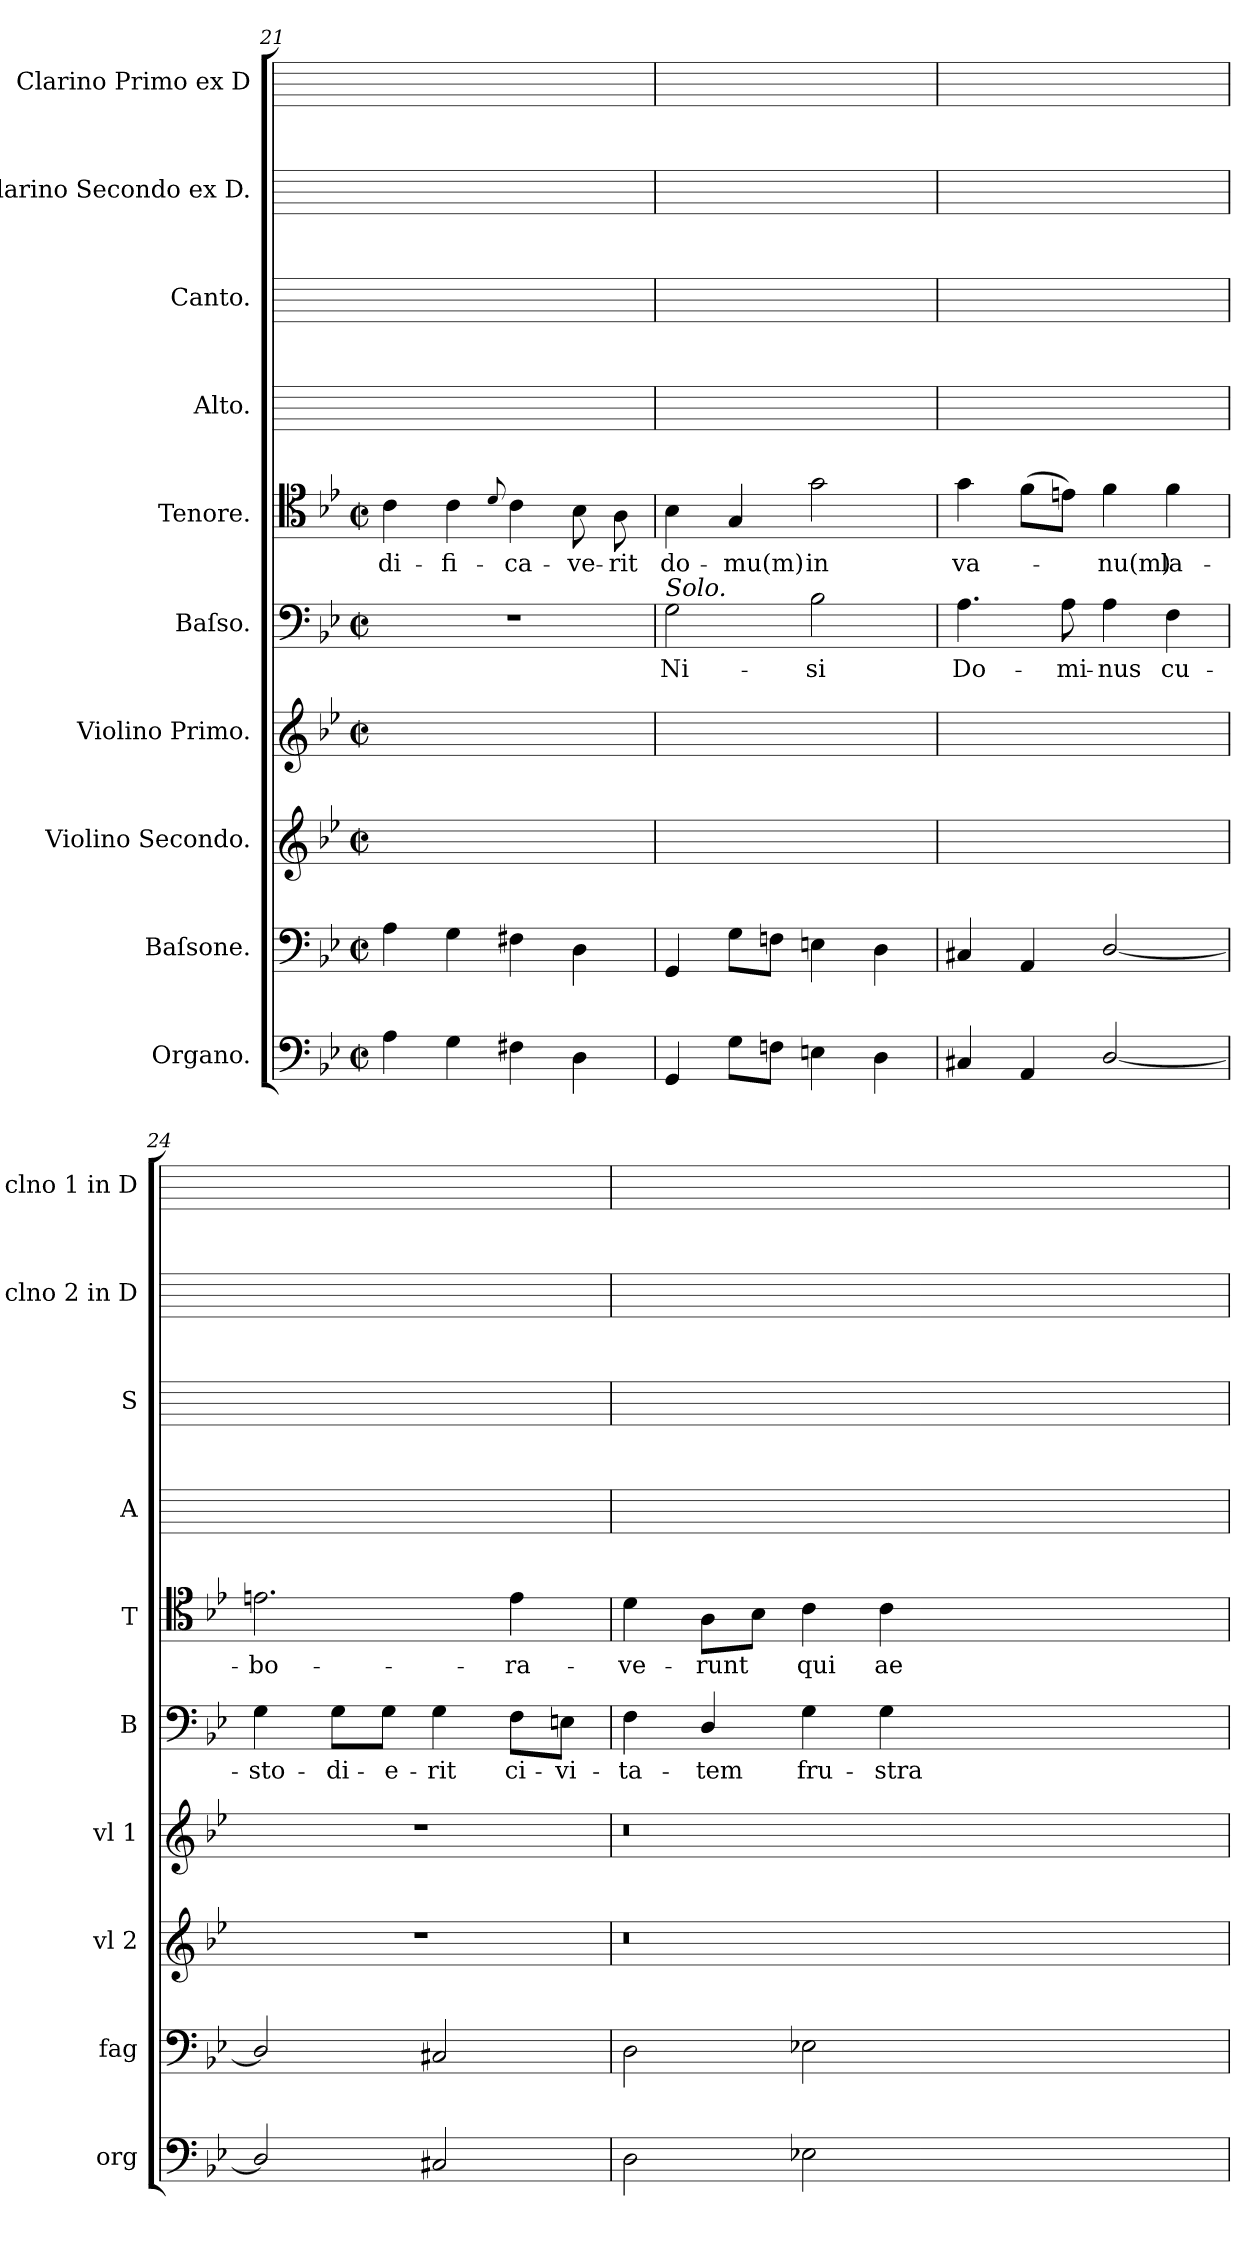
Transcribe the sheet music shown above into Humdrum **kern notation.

**kern	**kern	**kern	**kern	**kern	**text	**kern	**text	**kern	**kern	**kern	**kern
*part10	*part9	*part8	*part7	*part6	*part6	*part5	*part5	*part4	*part3	*part2	*part1
*staff10	*staff9	*staff8	*staff7	*staff6	*staff6	*staff5	*staff5	*staff4	*staff3	*staff2	*staff1
*I"Organo.	*I"Baſsone.	*I"Violino Secondo.	*I"Violino Primo.	*I"Baſso.	*	*I"Tenore.	*	*I"Alto.	*I"Canto.	*I"Clarino Secondo ex D.	*I"Clarino Primo ex D
*I'org	*I'fag	*I'vl 2	*I'vl 1	*I'B	*	*I'T	*	*I'A	*I'S	*I'clno 2 in D	*I'clno 1 in D
*clefF4	*clefF4	*clefG2	*clefG2	*clefF4	*	*clefC4	*	*	*	*	*
*k[b-e-]	*k[b-e-]	*k[b-e-]	*k[b-e-]	*k[b-e-]	*	*k[b-e-]	*	*	*	*	*
*g:	*g:	*g:	*g:	*g:	*	*g:	*	*	*	*	*
*M2/2	*M2/2	*M2/2	*M2/2	*M2/2	*	*M2/2	*	*	*	*	*
*met(c|)	*met(c|)	*met(c|)	*met(c|)	*met(c|)	*	*met(c|)	*	*	*	*	*
=21	=21	=21	=21	=21	=21	=21	=21	=21	=21	=21	=21
4A\	4A\	1ryy	1ryy	1r	.	4c\	-di-	1ryy	1ryy	1ryy	1ryy
4G\	4G\	.	.	.	.	4c\	-fi-	.	.	.	.
.	.	.	.	.	.	8qqd/	.	.	.	.	.
4F#X\	4F#X\	.	.	.	.	4c\	-ca-	.	.	.	.
4D\	4D\	.	.	.	.	8B-\	-ve-	.	.	.	.
.	.	.	.	.	.	8A\	-rit	.	.	.	.
=22	=22	=22	=22	=22	=22	=22	=22	=22	=22	=22	=22
!	!	!	!	!LO:TX:a:i:t=Solo.	!	!	!	!	!	!	!
4GG/	4GG/	1ryy	1ryy	2G\	Ni-	4B-\	do-	1ryy	1ryy	1ryy	1ryy
8G\L	8G\L	.	.	.	.	4G/	-mu(m)	.	.	.	.
8Fn\J	8Fn\J	.	.	.	.	.	.	.	.	.	.
4En\	4En\	.	.	2B-\	-si	2g\	in	.	.	.	.
4D\	4D\	.	.	.	.	.	.	.	.	.	.
=23	=23	=23	=23	=23	=23	=23	=23	=23	=23	=23	=23
4C#X/	4C#X/	1ryy	1ryy	4.A\	Do-	4g\	va-	1ryy	1ryy	1ryy	1ryy
4AA/	4AA/	.	.	.	.	(8f\L	.	.	.	.	.
.	.	.	.	8A\	-mi-	8en\J)	.	.	.	.	.
[2D/	[2D/	.	.	4A\	-nus	4f\	-nu(m)	.	.	.	.
.	.	.	.	4F\	cu-	4f\	la-	.	.	.	.
=24	=24	=24	=24	=24	=24	=24	=24	=24	=24	=24	=24
2D/]	2D/]	1r	1r	4G\	-sto-	2.en\	-bo-	1ryy	1ryy	1ryy	1ryy
.	.	.	.	8G\L	-di-	.	.	.	.	.	.
.	.	.	.	8G\J	-e-	.	.	.	.	.	.
2C#X/	2C#X/	.	.	4G\	-rit	.	.	.	.	.	.
.	.	.	.	8F\L	ci-	4e\	-ra-	.	.	.	.
.	.	.	.	8En\J	-vi-	.	.	.	.	.	.
=25	=25	=25	=25	=25	=25	=25	=25	=25	=25	=25	=25
2D\	2D\	0.r	0.r	4F\	-ta-	4d\	-ve-	1ryy	1ryy	1ryy	1ryy
.	.	.	.	4D/	-tem	8A\L	-runt	.	.	.	.
.	.	.	.	.	.	8B-\J	.	.	.	.	.
2E-X\	2E-X\	.	.	4G\	fru-	4c\	qui	.	.	.	.
.	.	.	.	4G\	-stra	4c\	ae-	.	.	.	.
0ryy	0ryy	.	.	0ryy	.	0ryy	.	0ryy	0ryy	0ryy	0ryy
=	=	=	=	=	=	=	=	=	=	=	=
*-	*-	*-	*-	*-	*-	*-	*-	*-	*-	*-	*-
